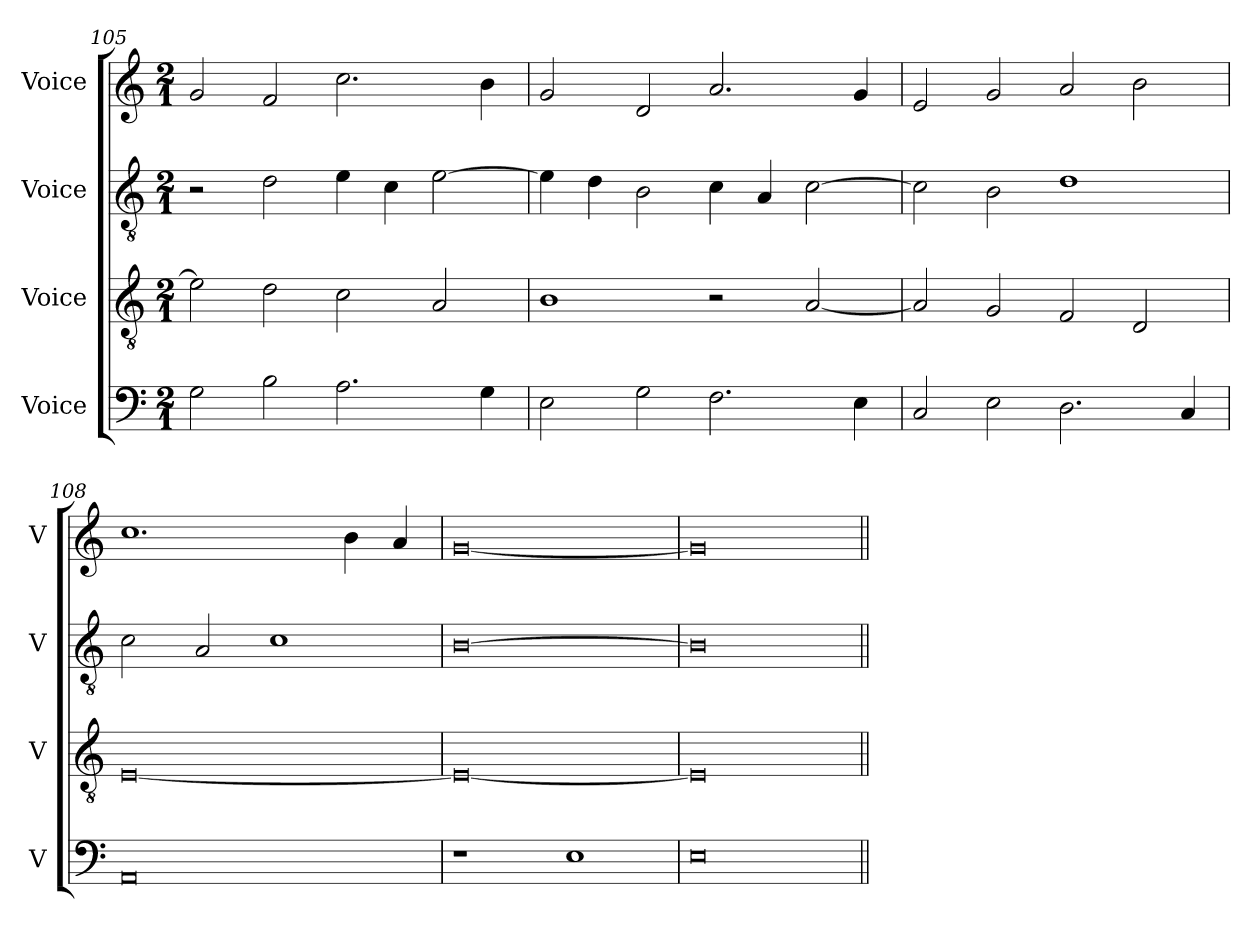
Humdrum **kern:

**kern	**kern	**kern	**kern
*part4	*part3	*part2	*part1
*staff4	*staff3	*staff2	*staff1
*I"Voice	*I"Voice	*I"Voice	*I"Voice
*I'V	*I'V	*I'V	*I'V
*clefF4	*clefGv2	*clefGv2	*clefG2
*k[]	*k[]	*k[]	*k[]
*M2/1	*M2/1	*M2/1	*M2/1
=105	=105	=105	=105
2G\	2e\]	2r	2g/
2B\	2d\	2d\	2f/
2.A\	2c\	4e\	2.cc\
.	.	4c\	.
.	2A/	[2e\	.
4G\	.	.	4b\
!!LO:PB:g=z
=106	=106	=106	=106
2E\	1B	4e\]	2g/
.	.	4d\	.
2G\	.	2B\	2d/
2.F\	2r	4c\	2.a/
.	.	4A/	.
.	[2A/	[2c\	.
4E\	.	.	4g/
=107	=107	=107	=107
2C/	2A/]	2c\]	2e/
2E\	2G/	2B\	2g/
2.D\	2F/	1d	2a/
.	2D/	.	2b\
4C/	.	.	.
=108	=108	=108	=108
0AA	[0E	2c\	1.cc
.	.	2A/	.
.	.	1c	.
.	.	.	4b\
.	.	.	4a/
=109	=109	=109	=109
1r	0E_	[0B	[0g
1E	.	.	.
!!LO:LB:g=z
=110	=110	=110	=110
0E	0E]	0B]	0g]
=||	=||	=||	=||
*-	*-	*-	*-
